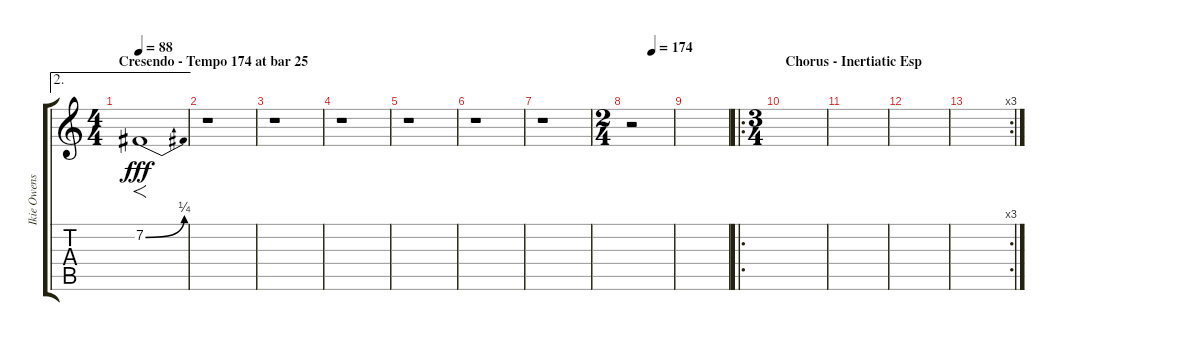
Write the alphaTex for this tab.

\track ("Ikie Owens - Synth" "Ikie Owens") {instrument pad7halo}
\staff {score tabs}
\tuning (E4 B3 G3 D3 A2 E2) {hide}
\ae 2
\ts (4 4)
\section ("" "Cresendo - Tempo 174 at bar 25")
\tempo 88
\clef g2
\ks c
7.2{be (bend 0 0 60 1)}.1{f dy fff} |
r.1 |
r.1 |
r.1 |
r.1 |
r.1 |
r.1 |
\ts (2 4)
\tempo (174 0.5)
r.2 |
|
\ro
\ts (3 4)
\section ("" "Chorus - Inertiatic Esp")
|
|
|
\rc 3
